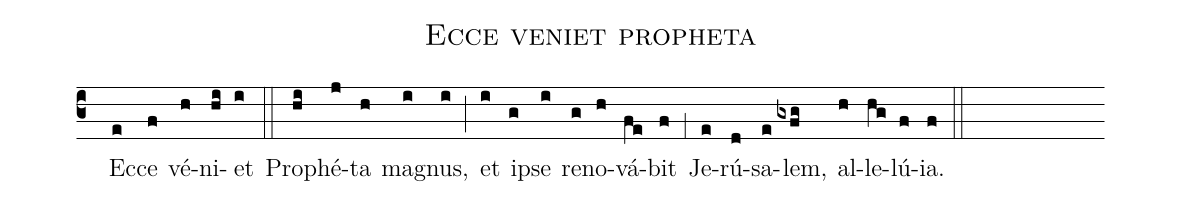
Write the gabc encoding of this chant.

name:Ecce veniet propheta;
office-part:Antiphona;
mode:4;
%%
(c3) () Ec(e)ce(f) vé(h)ni(hi)et(i) (::) Pro(hi)phé(j)ta(h) ma(i)gnus,(i) (;) et(i) i(g)pse(i) re(g)no(h)vá(fe)bit(f) (;1) Je(e)rú(d)sa(e)lem,(gxfg) al(h)le(hg)lú(f)ia.(f) (::)
